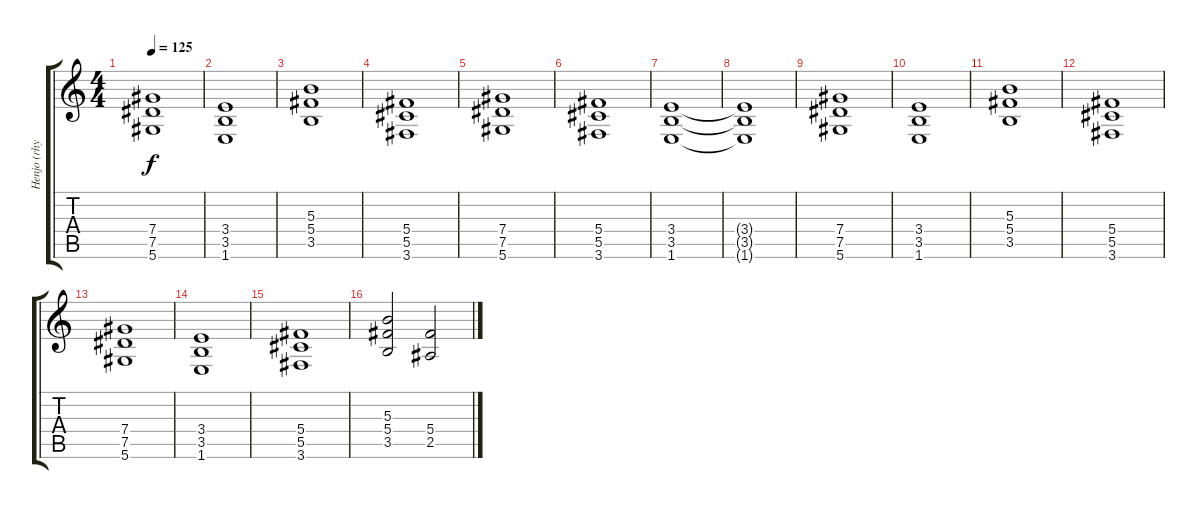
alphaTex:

\track ("Henjo (rhythm)" "Henjo (rhy") {instrument distortionguitar}
\staff {score tabs}
\tuning (Eb4 Bb3 Gb3 Db3 Ab2 Eb2) {hide}
\ts (4 4)
\tempo 125
\clef g2
\ks c
(7.4 7.5 5.6).1{dy f} |
(3.4 3.5 1.6).1 |
(5.3 5.4 3.5).1 |
(5.4 5.5 3.6).1 |
(7.4 7.5 5.6).1 |
(5.4 5.5 3.6).1 |
(3.4 3.5 1.6).1 |
(3.4{t} 3.5{t} 1.6{t}).1 |
(7.4 7.5 5.6).1 |
(3.4 3.5 1.6).1 |
(5.3 5.4 3.5).1 |
(5.4 5.5 3.6).1 |
(7.4 7.5 5.6).1 |
(3.4 3.5 1.6).1 |
(5.4 5.5 3.6).1 |
(5.3 5.4 3.5).2 (5.4 2.5).2
